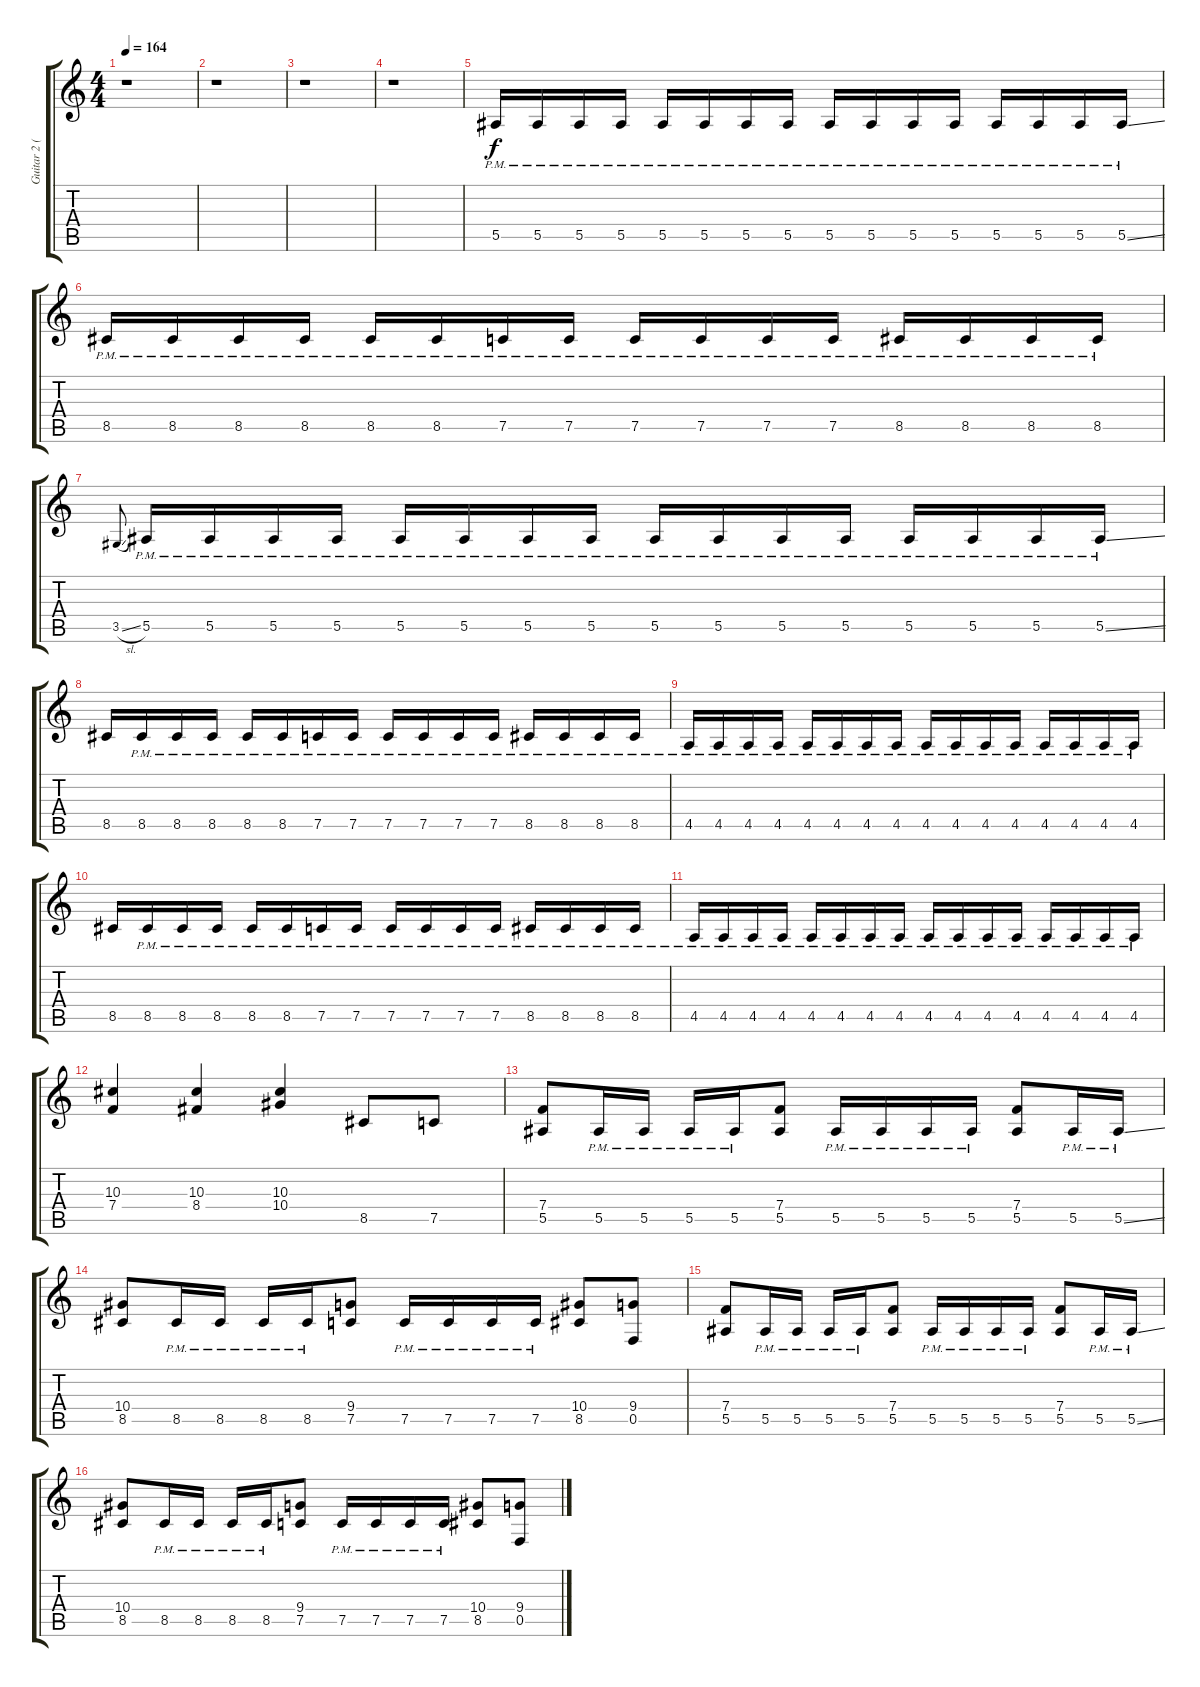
\track ("Guitar 2 (Distortion)" "Guitar 2 (") {instrument distortionguitar}
\staff {score tabs}
\tuning (C4 G3 Eb3 Bb2 F2 C2) {hide}
\ts (4 4)
\tempo 164
\clef g2
\ks c
r.1{dy f} |
r.1 |
r.1 |
r.1 |
5.5{pm}.16{volume 10} 5.5{pm}.16 5.5{pm}.16 5.5{pm}.16 5.5{pm}.16 5.5{pm}.16 5.5{pm}.16 5.5{pm}.16 5.5{pm}.16 5.5{pm}.16 5.5{pm}.16 5.5{pm}.16 5.5{pm}.16 5.5{pm}.16 5.5{pm}.16 5.5{ss pm}.16 |
8.5{pm}.16 8.5{pm}.16 8.5{pm}.16 8.5{pm}.16 8.5{pm}.16 8.5{pm}.16 7.5{pm}.16 7.5{pm}.16 7.5{pm}.16 7.5{pm}.16 7.5{pm}.16 7.5{pm}.16 8.5{pm}.16 8.5{pm}.16 8.5{pm}.16 8.5{pm}.16 |
3.5{sl}.8{gr onbeat} 5.5{pm}.16 5.5{pm}.16 5.5{pm}.16 5.5{pm}.16 5.5{pm}.16 5.5{pm}.16 5.5{pm}.16 5.5{pm}.16 5.5{pm}.16 5.5{pm}.16 5.5{pm}.16 5.5{pm}.16 5.5{pm}.16 5.5{pm}.16 5.5{pm}.16 5.5{ss pm}.16 |
8.5.16 8.5{pm}.16 8.5{pm}.16 8.5{pm}.16 8.5{pm}.16 8.5{pm}.16 7.5{pm}.16 7.5{pm}.16 7.5{pm}.16 7.5{pm}.16 7.5{pm}.16 7.5{pm}.16 8.5{pm}.16 8.5{pm}.16 8.5{pm}.16 8.5{pm}.16 |
4.5{pm}.16 4.5{pm}.16 4.5{pm}.16 4.5{pm}.16 4.5{pm}.16 4.5{pm}.16 4.5{pm}.16 4.5{pm}.16 4.5{pm}.16 4.5{pm}.16 4.5{pm}.16 4.5{pm}.16 4.5{pm}.16 4.5{pm}.16 4.5{pm}.16 4.5{pm}.16 |
8.5.16 8.5{pm}.16 8.5{pm}.16 8.5{pm}.16 8.5{pm}.16 8.5{pm}.16 7.5{pm}.16 7.5{pm}.16 7.5{pm}.16 7.5{pm}.16 7.5{pm}.16 7.5{pm}.16 8.5{pm}.16 8.5{pm}.16 8.5{pm}.16 8.5{pm}.16 |
4.5{pm}.16 4.5{pm}.16 4.5{pm}.16 4.5{pm}.16 4.5{pm}.16 4.5{pm}.16 4.5{pm}.16 4.5{pm}.16 4.5{pm}.16 4.5{pm}.16 4.5{pm}.16 4.5{pm}.16 4.5{pm}.16 4.5{pm}.16 4.5{pm}.16 4.5{pm}.16 |
(10.3 7.4).4 (10.3 8.4).4 (10.3 10.4).4 8.5.8 7.5.8 |
(7.4 5.5).8{volume 14} 5.5{pm}.16 5.5{pm}.16 5.5{pm}.16 5.5{pm}.16 (7.4 5.5).8 5.5{pm}.16 5.5{pm}.16 5.5{pm}.16 5.5{pm}.16 (7.4 5.5).8 5.5{pm}.16 5.5{ss pm}.16 |
(10.4 8.5).8 8.5{pm}.16 8.5{pm}.16 8.5{pm}.16 8.5{pm}.16 (9.4 7.5).8 7.5{pm}.16 7.5{pm}.16 7.5{pm}.16 7.5{pm}.16 (10.4 8.5).8 (9.4 0.5).8 |
(7.4 5.5).8 5.5{pm}.16 5.5{pm}.16 5.5{pm}.16 5.5{pm}.16 (7.4 5.5).8 5.5{pm}.16 5.5{pm}.16 5.5{pm}.16 5.5{pm}.16 (7.4 5.5).8 5.5{pm}.16 5.5{ss pm}.16 |
(10.4 8.5).8 8.5{pm}.16 8.5{pm}.16 8.5{pm}.16 8.5{pm}.16 (9.4 7.5).8 7.5{pm}.16 7.5{pm}.16 7.5{pm}.16 7.5{pm}.16 (10.4 8.5).8 (9.4 0.5).8
